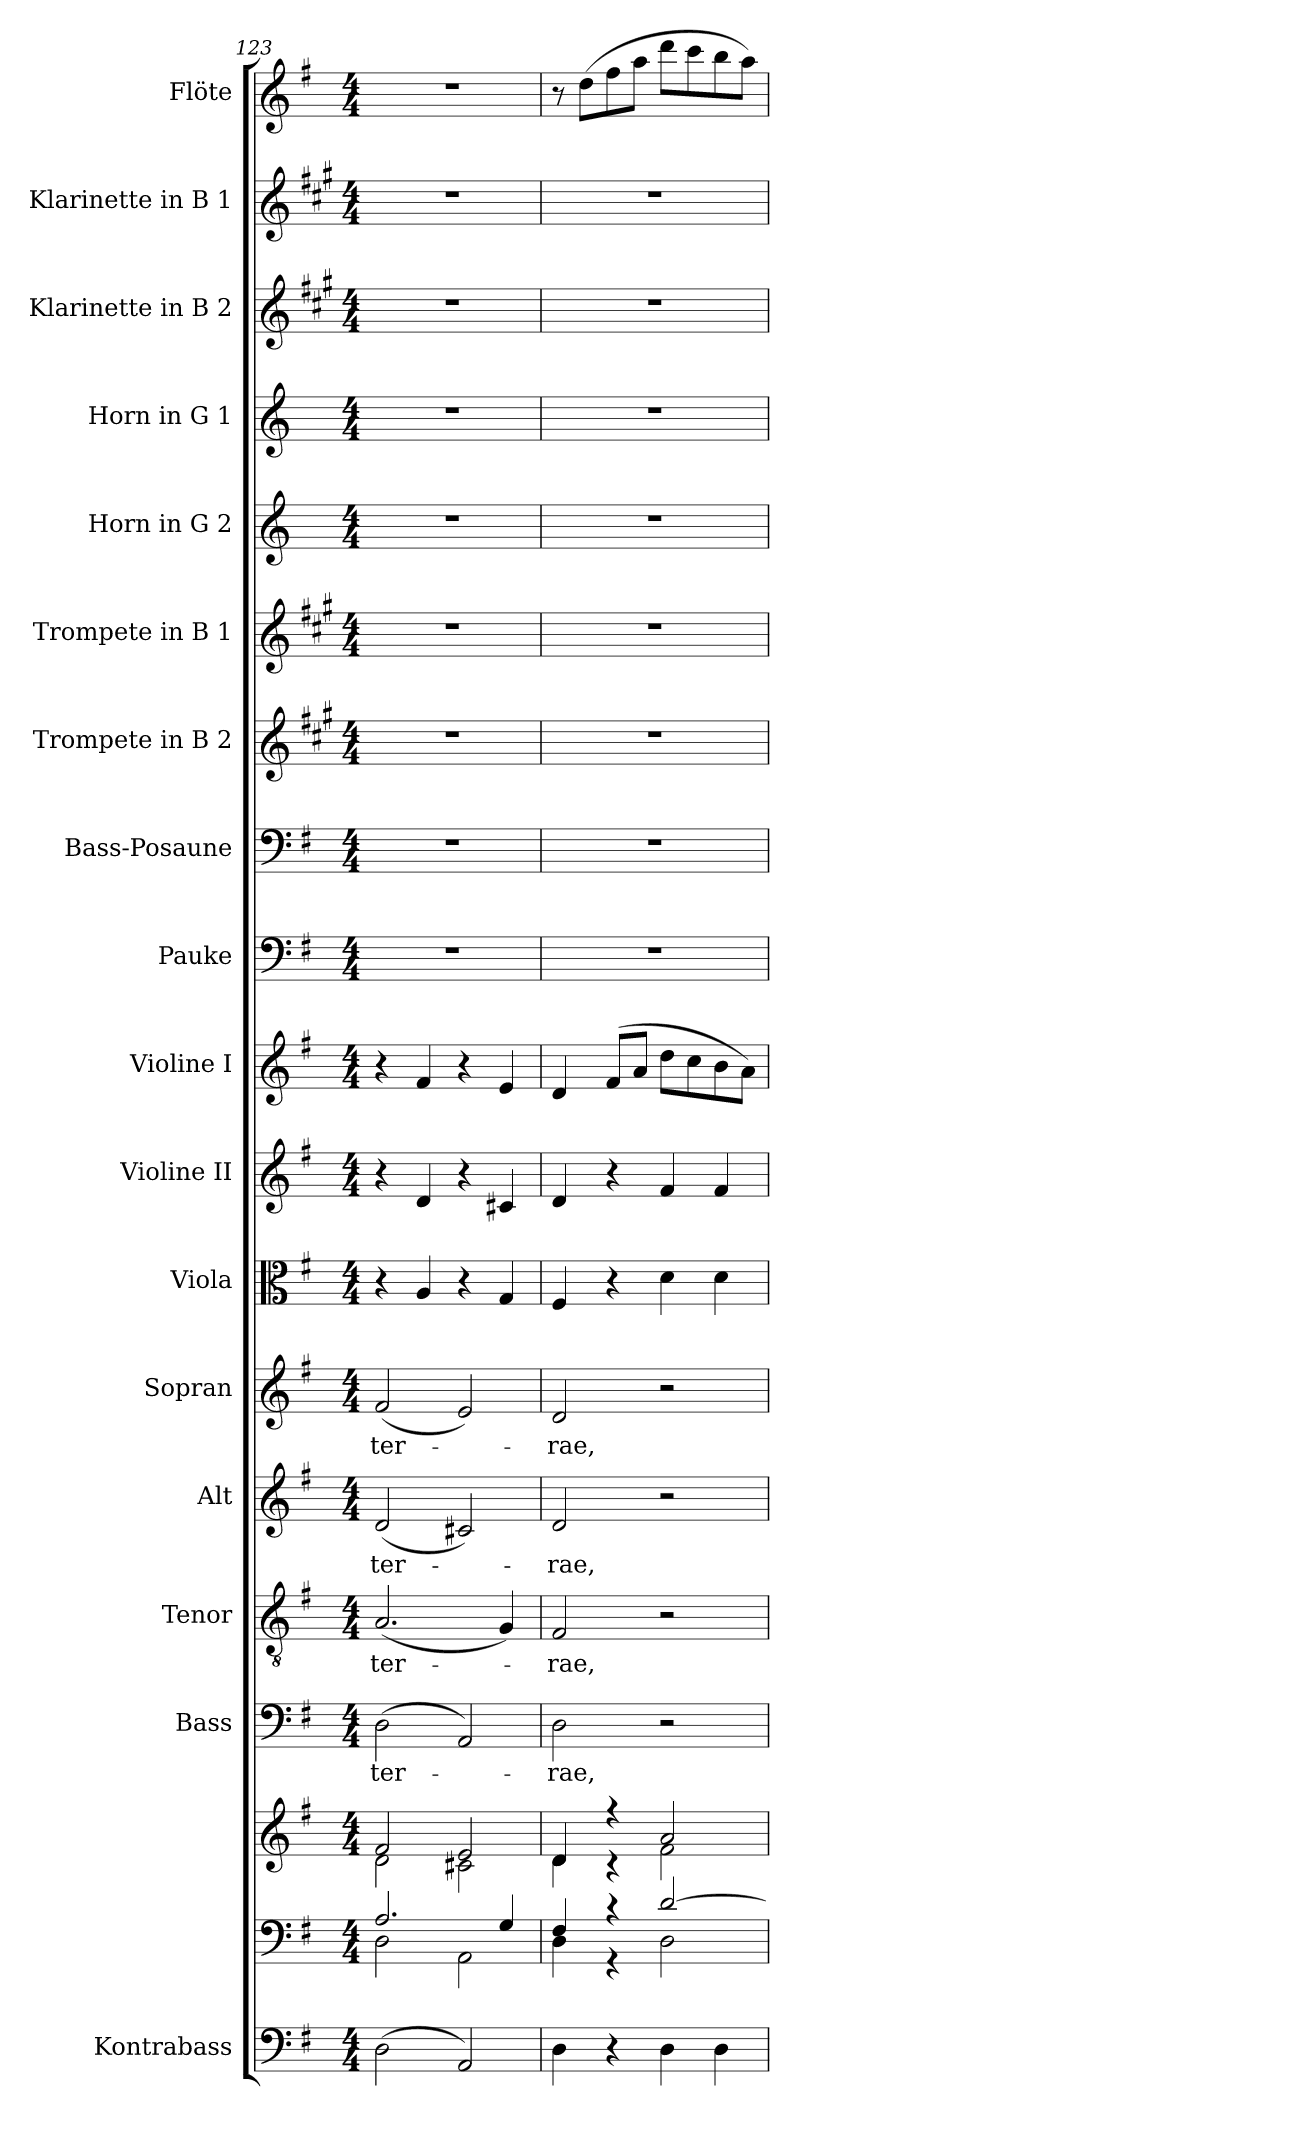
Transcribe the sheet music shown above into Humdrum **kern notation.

**kern	**kern	**kern	**kern	**text	**kern	**text	**kern	**text	**kern	**text	**kern	**kern	**kern	**kern	**kern	**kern	**kern	**kern	**kern	**kern	**kern	**kern
*part18	*part17	*part17	*part16	*part16	*part15	*part15	*part14	*part14	*part13	*part13	*part12	*part11	*part10	*part9	*part8	*part7	*part6	*part5	*part4	*part3	*part2	*part1
*staff19	*staff18	*staff17	*staff16	*staff16	*staff15	*staff15	*staff14	*staff14	*staff13	*staff13	*staff12	*staff11	*staff10	*staff9	*staff8	*staff7	*staff6	*staff5	*staff4	*staff3	*staff2	*staff1
*I"Kontrabass	*	*	*I"Bass	*	*I"Tenor	*	*I"Alt	*	*I"Sopran	*	*I"Viola	*I"Violine II	*I"Violine I	*I"Pauke	*I"Bass-Posaune	*I"Trompete in B 2	*I"Trompete in B 1	*I"Horn in G 2	*I"Horn in G 1	*I"Klarinette in B 2	*I"Klarinette in B 1	*I"Flöte
*I'Kb.	*	*	*I'B	*	*I'T	*	*I'A	*	*I'S	*	*I'Vla.	*I'Vl. II	*I'Vl. I	*I'Pk.	*I'B. Pos.	*	*	*I'Hrn. 2	*I'Hrn. 1	*	*	*I'Fl.
*clefF4	*clefF4	*clefG2	*clefF4	*	*clefGv2	*	*clefG2	*	*clefG2	*	*clefC3	*clefG2	*clefG2	*clefF4	*clefF4	*clefG2	*clefG2	*clefG2	*clefG2	*clefG2	*clefG2	*clefG2
*ITrd7c12	*	*	*	*	*	*	*	*	*	*	*	*	*	*	*	*ITrd1c2	*ITrd1c2	*ITrd3c5	*ITrd3c5	*ITrd1c2	*ITrd1c2	*
*k[f#]	*k[f#]	*k[f#]	*k[f#]	*	*k[f#]	*	*k[f#]	*	*k[f#]	*	*k[f#]	*k[f#]	*k[f#]	*k[f#]	*k[f#]	*k[f#]	*k[f#]	*k[f#]	*k[f#]	*k[f#]	*k[f#]	*k[f#]
*G:	*G:	*G:	*G:	*	*G:	*	*G:	*	*G:	*	*G:	*G:	*G:	*G:	*G:	*G:	*G:	*G:	*G:	*G:	*G:	*G:
*M4/4	*M4/4	*M4/4	*M4/4	*	*M4/4	*	*M4/4	*	*M4/4	*	*M4/4	*M4/4	*M4/4	*M4/4	*M4/4	*M4/4	*M4/4	*M4/4	*M4/4	*M4/4	*M4/4	*M4/4
=123	=123	=123	=123	=123	=123	=123	=123	=123	=123	=123	=123	=123	=123	=123	=123	=123	=123	=123	=123	=123	=123	=123
*	*^	*^	*	*	*	*	*	*	*	*	*	*	*	*	*	*	*	*	*	*	*	*
!	!	!	!	!	!	!LO:LY:b	!	!LO:LY:b	!	!LO:LY:b	!	!LO:LY:b	!	!	!	!	!	!	!	!	!	!	!	!
(>2DD\	2.A/	2D\	2f#/	2d\	(>2D\	ter-	(<2.A/	ter-	(<2d/	ter-	(<2f#/	ter-	4r	4r	4r	1r	1r	1r	1r	1r	1r	1r	1r	1r
.	.	.	.	.	.	.	.	.	.	.	.	.	4A/	4d/	4f#/	.	.	.	.	.	.	.	.	.
2AAA/)	.	2AA\	2e/	2c#X\	2AA/)	.	.	.	2c#X/)	.	2e/)	.	4r	4r	4r	.	.	.	.	.	.	.	.	.
.	4G/	.	.	.	.	.	4G/)	.	.	.	.	.	4G/	4c#X/	4e/	.	.	.	.	.	.	.	.	.
=124	=124	=124	=124	=124	=124	=124	=124	=124	=124	=124	=124	=124	=124	=124	=124	=124	=124	=124	=124	=124	=124	=124	=124	=124
!	!	!	!	!	!	!LO:LY:b	!	!LO:LY:b	!	!LO:LY:b	!	!LO:LY:b	!	!	!	!	!	!	!	!	!	!	!	!
4DD\	4F#/	4D\	4d/	4d\	2D\	-rae,	2F#/	-rae,	2d/	-rae,	2d/	-rae,	4F#/	4d/	4d/	1r	1r	1r	1r	1r	1r	1r	1r	8r
.	.	.	.	.	.	.	.	.	.	.	.	.	.	.	.	.	.	.	.	.	.	.	.	(>8dd\L
4r	4r	4r	4r	4r	.	.	.	.	.	.	.	.	4r	4r	(>8f#/L	.	.	.	.	.	.	.	.	8ff#\
.	.	.	.	.	.	.	.	.	.	.	.	.	.	.	8a/J	.	.	.	.	.	.	.	.	8aa\J
4DD\	[>2d/	2D\	2a/	2f#\	2r	.	2r	.	2r	.	2r	.	4d\	4f#/	8dd\L	.	.	.	.	.	.	.	.	8ddd\L
.	.	.	.	.	.	.	.	.	.	.	.	.	.	.	8cc\	.	.	.	.	.	.	.	.	8ccc\
4DD\	.	.	.	.	.	.	.	.	.	.	.	.	4d\	4f#/	8b\	.	.	.	.	.	.	.	.	8bb\
.	.	.	.	.	.	.	.	.	.	.	.	.	.	.	8a\J)	.	.	.	.	.	.	.	.	8aa\J)
*	*v	*v	*	*	*	*	*	*	*	*	*	*	*	*	*	*	*	*	*	*	*	*	*	*
*	*	*v	*v	*	*	*	*	*	*	*	*	*	*	*	*	*	*	*	*	*	*	*	*
=	=	=	=	=	=	=	=	=	=	=	=	=	=	=	=	=	=	=	=	=	=	=
*-	*-	*-	*-	*-	*-	*-	*-	*-	*-	*-	*-	*-	*-	*-	*-	*-	*-	*-	*-	*-	*-	*-
